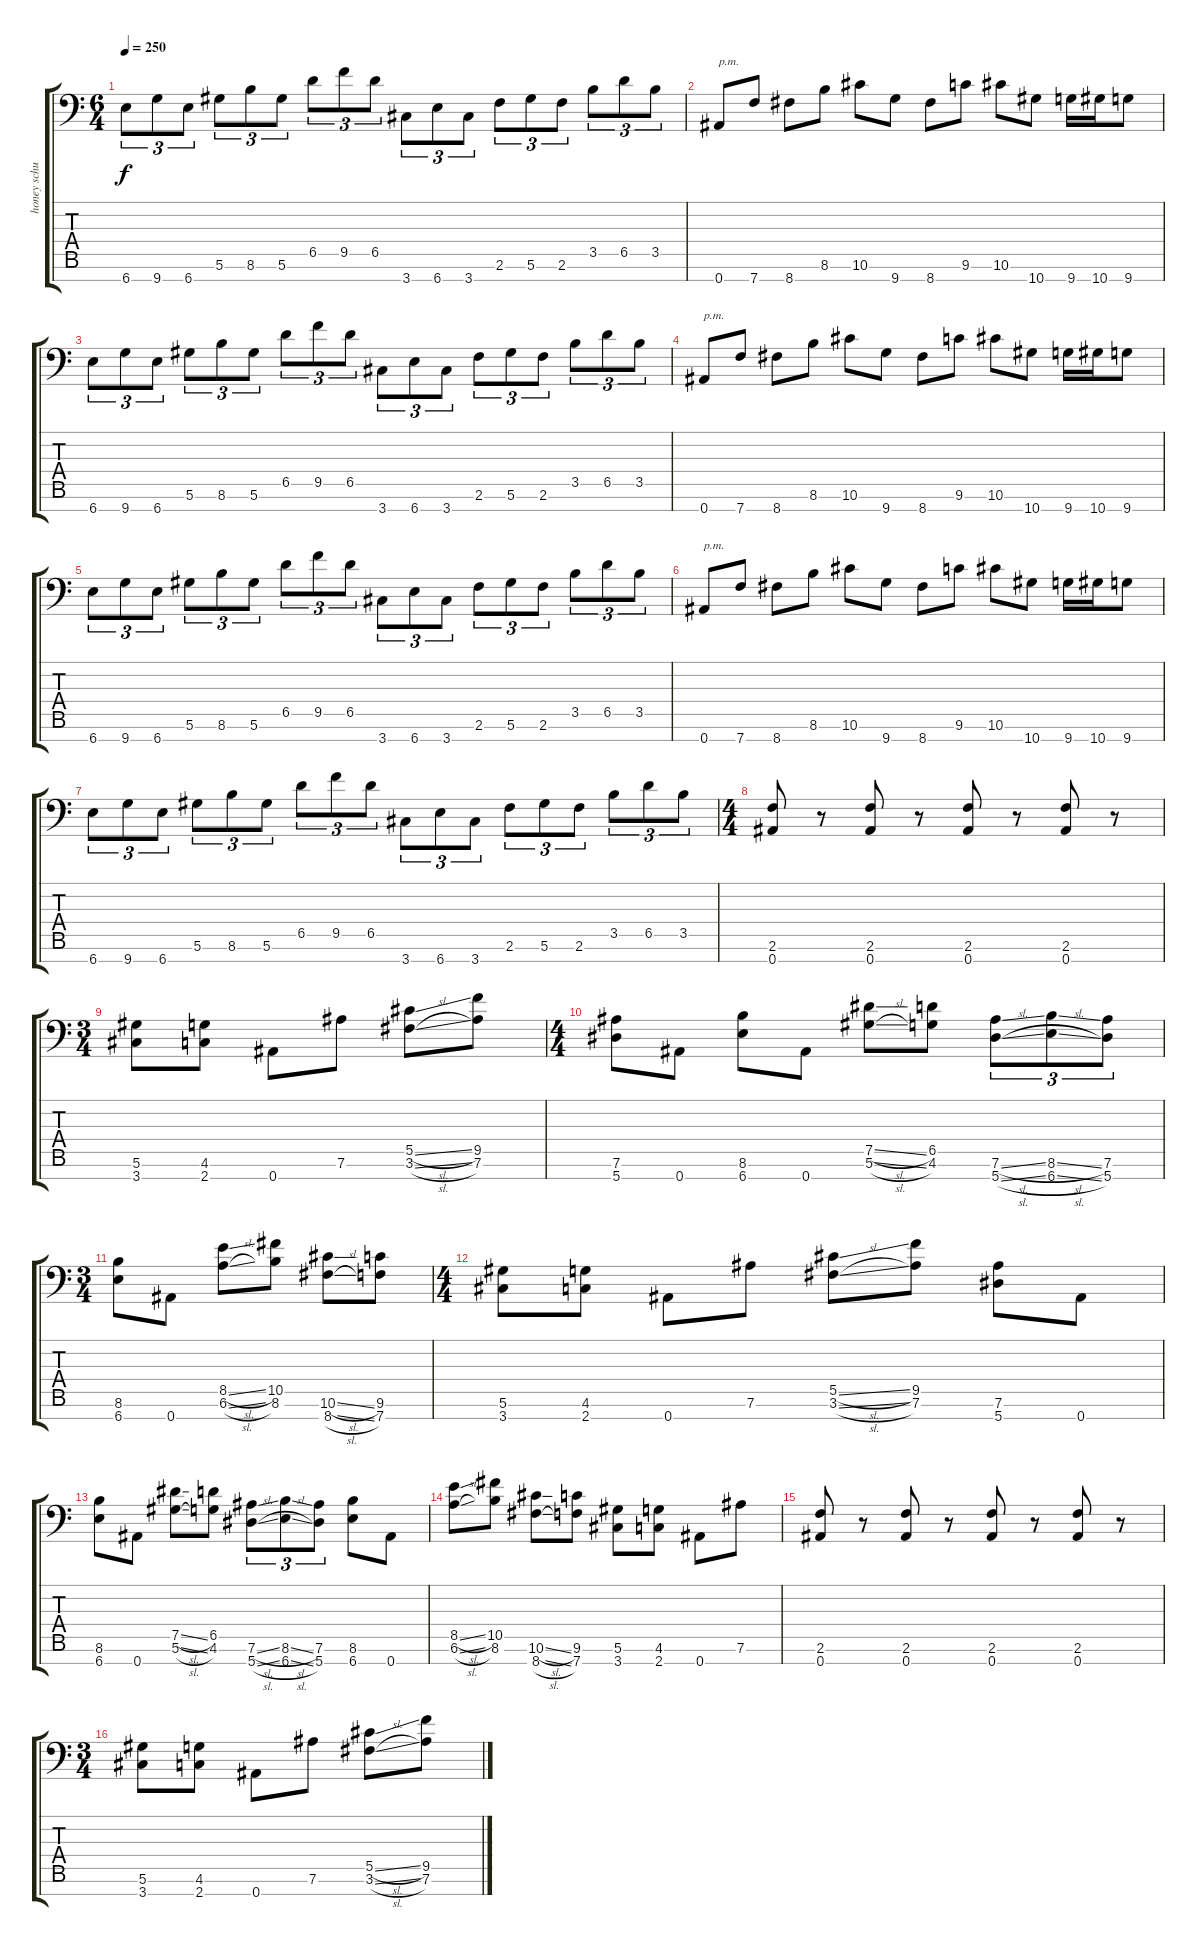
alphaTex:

\track ("honey schuldiner" "honey schu") {instrument distortionguitar}
\staff {score tabs}
\tuning (Eb4 Bb3 Gb3 Db3 Ab2 Eb2 Bb1) {hide}
\ts (6 4)
\tempo 250
\clef f4
\ks c
6.7.8{tu (3 2) dy f} 9.7.8{tu (3 2)} 6.7.8{tu (3 2)} 5.6.8{tu (3 2)} 8.6.8{tu (3 2)} 5.6.8{tu (3 2)} 6.5.8{tu (3 2)} 9.5.8{tu (3 2)} 6.5.8{tu (3 2)} 3.7.8{tu (3 2)} 6.7.8{tu (3 2)} 3.7.8{tu (3 2)} 2.6.8{tu (3 2)} 5.6.8{tu (3 2)} 2.6.8{tu (3 2)} 3.5.8{tu (3 2)} 6.5.8{tu (3 2)} 3.5.8{tu (3 2)} |
0.7.8{txt "p.m."} 7.7.8 8.7.8 8.6.8 10.6.8 9.7.8 8.7.8 9.6.8 10.6.8 10.7.8 9.7.16 10.7.16 9.7.8 |
6.7.8{tu (3 2)} 9.7.8{tu (3 2)} 6.7.8{tu (3 2)} 5.6.8{tu (3 2)} 8.6.8{tu (3 2)} 5.6.8{tu (3 2)} 6.5.8{tu (3 2)} 9.5.8{tu (3 2)} 6.5.8{tu (3 2)} 3.7.8{tu (3 2)} 6.7.8{tu (3 2)} 3.7.8{tu (3 2)} 2.6.8{tu (3 2)} 5.6.8{tu (3 2)} 2.6.8{tu (3 2)} 3.5.8{tu (3 2)} 6.5.8{tu (3 2)} 3.5.8{tu (3 2)} |
0.7.8{txt "p.m."} 7.7.8 8.7.8 8.6.8 10.6.8 9.7.8 8.7.8 9.6.8 10.6.8 10.7.8 9.7.16 10.7.16 9.7.8 |
6.7.8{tu (3 2)} 9.7.8{tu (3 2)} 6.7.8{tu (3 2)} 5.6.8{tu (3 2)} 8.6.8{tu (3 2)} 5.6.8{tu (3 2)} 6.5.8{tu (3 2)} 9.5.8{tu (3 2)} 6.5.8{tu (3 2)} 3.7.8{tu (3 2)} 6.7.8{tu (3 2)} 3.7.8{tu (3 2)} 2.6.8{tu (3 2)} 5.6.8{tu (3 2)} 2.6.8{tu (3 2)} 3.5.8{tu (3 2)} 6.5.8{tu (3 2)} 3.5.8{tu (3 2)} |
0.7.8{txt "p.m."} 7.7.8 8.7.8 8.6.8 10.6.8 9.7.8 8.7.8 9.6.8 10.6.8 10.7.8 9.7.16 10.7.16 9.7.8 |
6.7.8{tu (3 2)} 9.7.8{tu (3 2)} 6.7.8{tu (3 2)} 5.6.8{tu (3 2)} 8.6.8{tu (3 2)} 5.6.8{tu (3 2)} 6.5.8{tu (3 2)} 9.5.8{tu (3 2)} 6.5.8{tu (3 2)} 3.7.8{tu (3 2)} 6.7.8{tu (3 2)} 3.7.8{tu (3 2)} 2.6.8{tu (3 2)} 5.6.8{tu (3 2)} 2.6.8{tu (3 2)} 3.5.8{tu (3 2)} 6.5.8{tu (3 2)} 3.5.8{tu (3 2)} |
\ts (4 4)
(2.6 0.7).8 r.8 (2.6 0.7).8 r.8 (2.6 0.7).8 r.8 (2.6 0.7).8 r.8 |
\ts (3 4)
(5.6 3.7).8 (4.6 2.7).8 0.7.8 7.6.8 (5.5{sl} 3.6{sl}).8 (9.5 7.6).8 |
\ts (4 4)
(7.6 5.7).8 0.7.8 (8.6 6.7).8 0.7.8 (7.5{sl} 5.6{sl}).8 (6.5 4.6).8 (7.6{sl} 5.7{sl}).8{tu (3 2)} (8.6{sl} 6.7{sl}).8{tu (3 2)} (7.6 5.7).8{tu (3 2)} |
\ts (3 4)
(8.6 6.7).8 0.7.8 (8.5{sl} 6.6{sl}).8 (10.5 8.6).8 (10.6{sl} 8.7{sl}).8 (9.6 7.7).8 |
\ts (4 4)
(5.6 3.7).8 (4.6 2.7).8 0.7.8 7.6.8 (5.5{sl} 3.6{sl}).8 (9.5 7.6).8 (7.6 5.7).8 0.7.8 |
(8.6 6.7).8 0.7.8 (7.5{sl} 5.6{sl}).8 (6.5 4.6).8 (7.6{sl} 5.7{sl}).8{tu (3 2)} (8.6{sl} 6.7{sl}).8{tu (3 2)} (7.6 5.7).8{tu (3 2)} (8.6 6.7).8 0.7.8 |
(8.5{sl} 6.6{sl}).8 (10.5 8.6).8 (10.6{sl} 8.7{sl}).8 (9.6 7.7).8 (5.6 3.7).8 (4.6 2.7).8 0.7.8 7.6.8 |
(2.6 0.7).8 r.8 (2.6 0.7).8 r.8 (2.6 0.7).8 r.8 (2.6 0.7).8 r.8 |
\ts (3 4)
(5.6 3.7).8 (4.6 2.7).8 0.7.8 7.6.8 (5.5{sl} 3.6{sl}).8 (9.5 7.6).8
